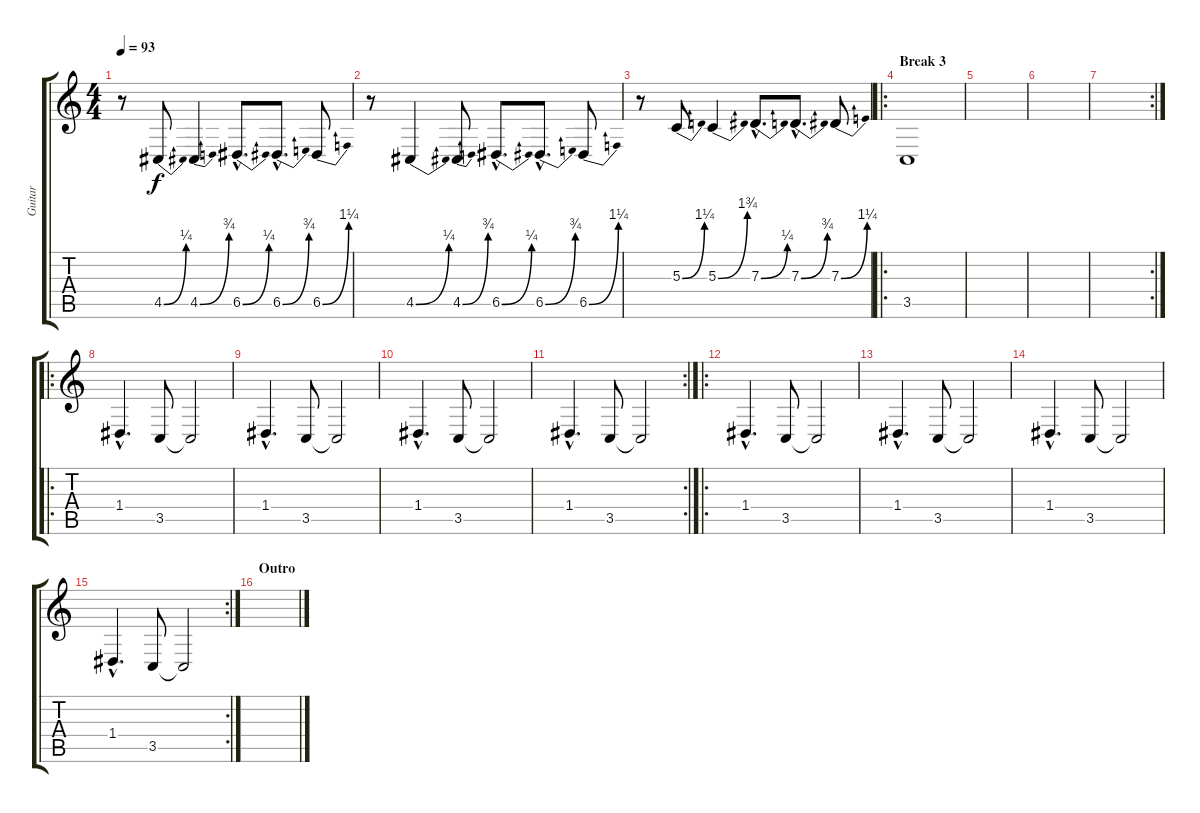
\track ("Guitar" "Guitar") {instrument lead5charang}
\staff {score tabs}
\tuning (E4 B3 G3 D3 A2 E2) {hide}
\ts (4 4)
\tempo 93
\clef g2
\ks c
r.8{dy f volume 8 balance 16} 4.5{be (bend 0 0 60 1)}.8 4.5{be (bend 0 0 60 3)}.4{balance 3} 6.5{be (bend 0 0 60 1) hac}.8{d balance 16} 6.5{be (bend 0 0 60 3) hac}.8{d balance 0} 6.5{be (bend 0 0 60 5)}.8 |
r.8{volume 8 balance 16} 4.5{be (bend 0 0 60 1)}.4 4.5{be (bend 0 0 60 3)}.8 6.5{be (bend 0 0 60 1) hac}.8{d} 6.5{be (bend 0 0 60 3) hac}.8{d balance 0} 6.5{be (bend 0 0 60 5)}.8 |
r.8{balance 16} 5.3{be (bend 0 0 60 5)}.8 5.3{be (bend 0 0 60 7)}.4 7.3{be (bend 0 0 60 1) hac}.8{d balance 0} 7.3{be (bend 0 0 60 3) hac}.8{d} 7.3{be (bend 0 0 60 5)}.8 |
\ro
\section ("" "Break 3")
3.5.1{volume 0 balance 8} |
|
|
\rc 2
|
\ro
1.4{hac}.4{d volume 11 balance 13 instrument overdrivenguitar} 3.5.8 3.5{t}.2 |
1.4{hac}.4{d} 3.5.8 3.5{t}.2 |
1.4{hac}.4{d} 3.5.8 3.5{t}.2 |
\rc 2
1.4{hac}.4{d} 3.5.8 3.5{t}.2 |
\ro
1.4{hac}.4{d volume 11 balance 13} 3.5.8 3.5{t}.2 |
1.4{hac}.4{d} 3.5.8 3.5{t}.2 |
1.4{hac}.4{d} 3.5.8 3.5{t}.2 |
\rc 2
1.4{hac}.4{d} 3.5.8 3.5{t}.2 |
\section ("" "Outro")
